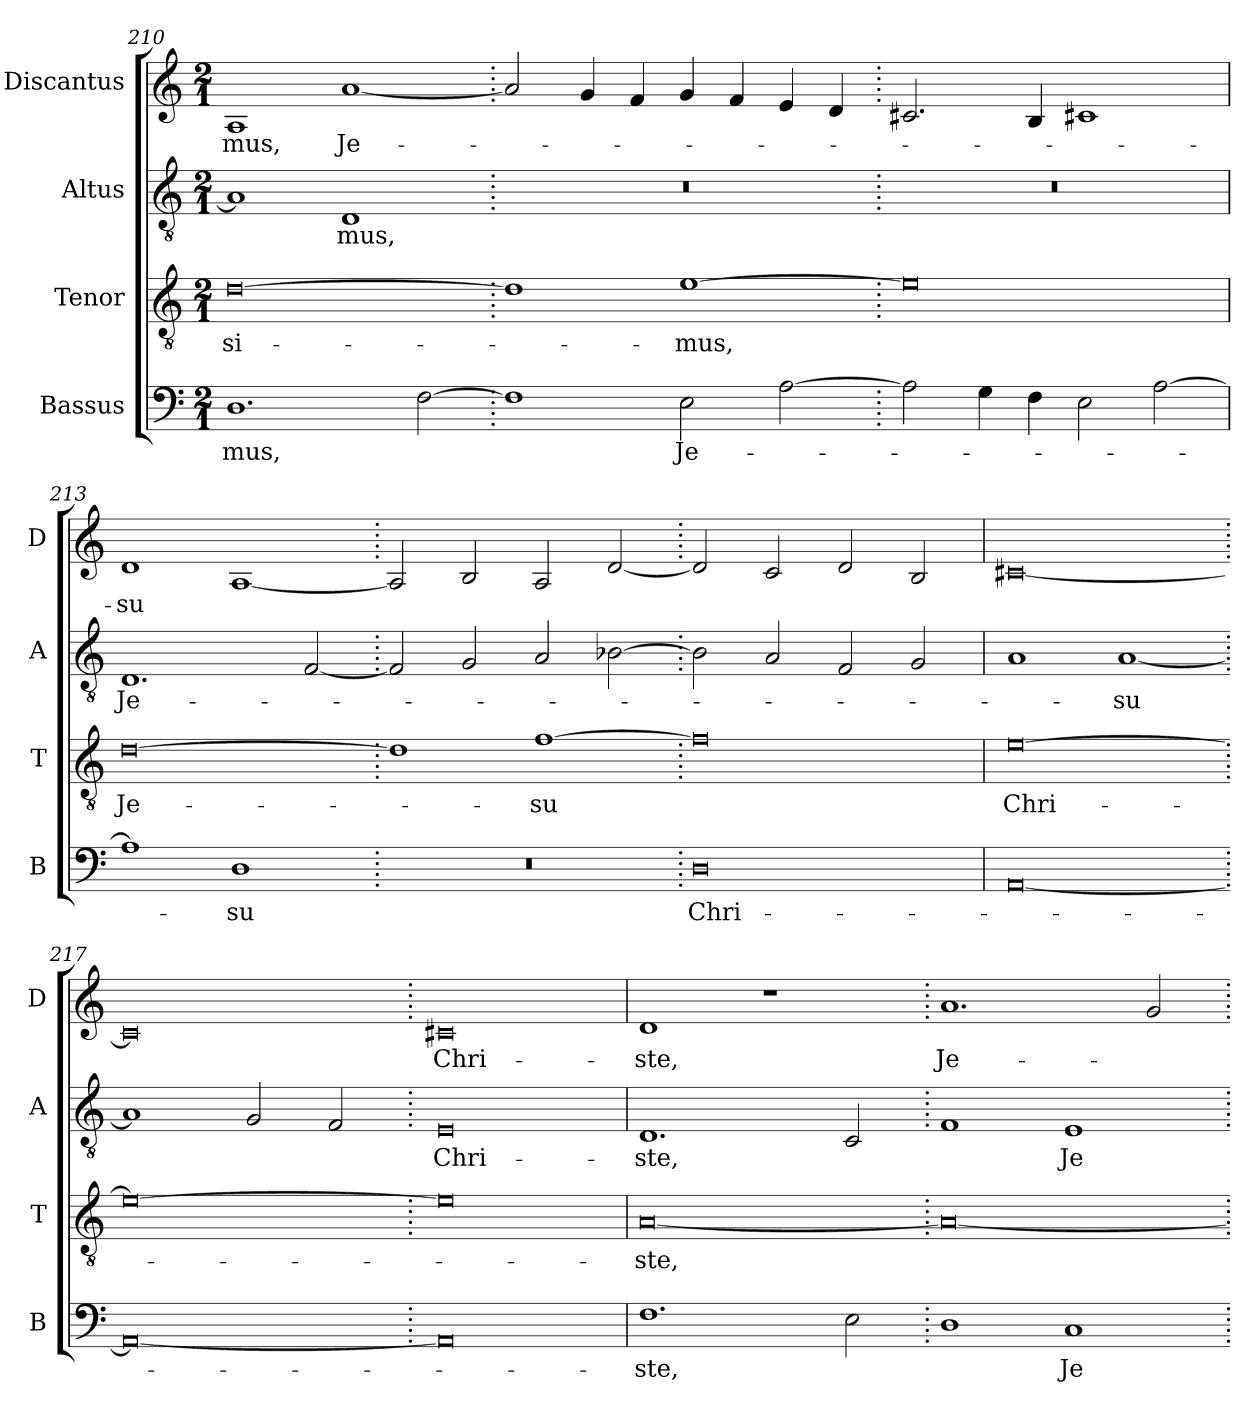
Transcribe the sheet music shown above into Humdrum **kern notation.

**kern	**text	**kern	**text	**kern	**text	**kern	**text
*part4	*part4	*part3	*part3	*part2	*part2	*part1	*part1
*staff4	*staff4	*staff3	*staff3	*staff2	*staff2	*staff1	*staff1
*I"Bassus	*	*I"Tenor	*	*I"Altus	*	*I"Discantus	*
*I'B	*	*I'T	*	*I'A	*	*I'D	*
*clefF4	*	*clefGv2	*	*clefGv2	*	*clefG2	*
*k[]	*	*k[]	*	*k[]	*	*k[]	*
*M2/1	*	*M2/1	*	*M2/1	*	*M2/1	*
=210	=210	=210	=210	=210	=210	=210	=210
1.D	-mus,	[0d	-si-	1A]	.	1A	-mus,
.	.	.	.	1D	-mus,	[1a	Je-
[2F	.	.	.	.	.	.	.
=211.	=211.	=211.	=211.	=211.	=211.	=211.	=211.
1F]	.	1d]	.	0r	.	2a]	.
.	.	.	.	.	.	4g	.
.	.	.	.	.	.	4f	.
2E	Je-	[1e	-mus,	.	.	4g	.
.	.	.	.	.	.	4f	.
[2A	.	.	.	.	.	4e	.
.	.	.	.	.	.	4d	.
=212.	=212.	=212.	=212.	=212.	=212.	=212.	=212.
2A]	.	0e]	.	0r	.	2.c#X	.
4G	.	.	.	.	.	.	.
4F	.	.	.	.	.	4B	.
2E	.	.	.	.	.	1c#X	.
[2A	.	.	.	.	.	.	.
=213	=213	=213	=213	=213	=213	=213	=213
1A]	.	[0d	Je-	1.D	Je-	1d	-su
1D	-su	.	.	.	.	[1A	.
.	.	.	.	[2F	.	.	.
=214.	=214.	=214.	=214.	=214.	=214.	=214.	=214.
0r	.	1d]	.	2F]	.	2A]	.
.	.	.	.	2G	.	2B	.
.	.	[1f	-su	2A	.	2A	.
.	.	.	.	[2B-X	.	[2d	.
=215.	=215.	=215.	=215.	=215.	=215.	=215.	=215.
0D	Chri-	0f]	.	2B-]	.	2d]	.
.	.	.	.	2A	.	2c	.
.	.	.	.	2F	.	2d	.
.	.	.	.	2G	.	2B	.
=216	=216	=216	=216	=216	=216	=216	=216
[0AA	.	[0e	Chri-	1A	.	[0c#X	.
.	.	.	.	[1A	-su	.	.
=217.	=217.	=217.	=217.	=217.	=217.	=217.	=217.
0AA_	.	0e_	.	1A]	.	0c#]	.
.	.	.	.	2G	.	.	.
.	.	.	.	2F	.	.	.
=218.	=218.	=218.	=218.	=218.	=218.	=218.	=218.
0AA]	.	0e]	.	0E	Chri-	0c#X	Chri-
=219	=219	=219	=219	=219	=219	=219	=219
1.F	-ste,	[0A	-ste,	1.D	-ste,	1d	-ste,
.	.	.	.	.	.	1r	.
2E	.	.	.	2C	.	.	.
=220.	=220.	=220.	=220.	=220.	=220.	=220.	=220.
1D	.	0A_	.	1F	.	1.a	Je-
1C	Je-	.	.	1E	Je-	.	.
.	.	.	.	.	.	2g	.
=.	=.	=.	=.	=.	=.	=.	=.
*-	*-	*-	*-	*-	*-	*-	*-
